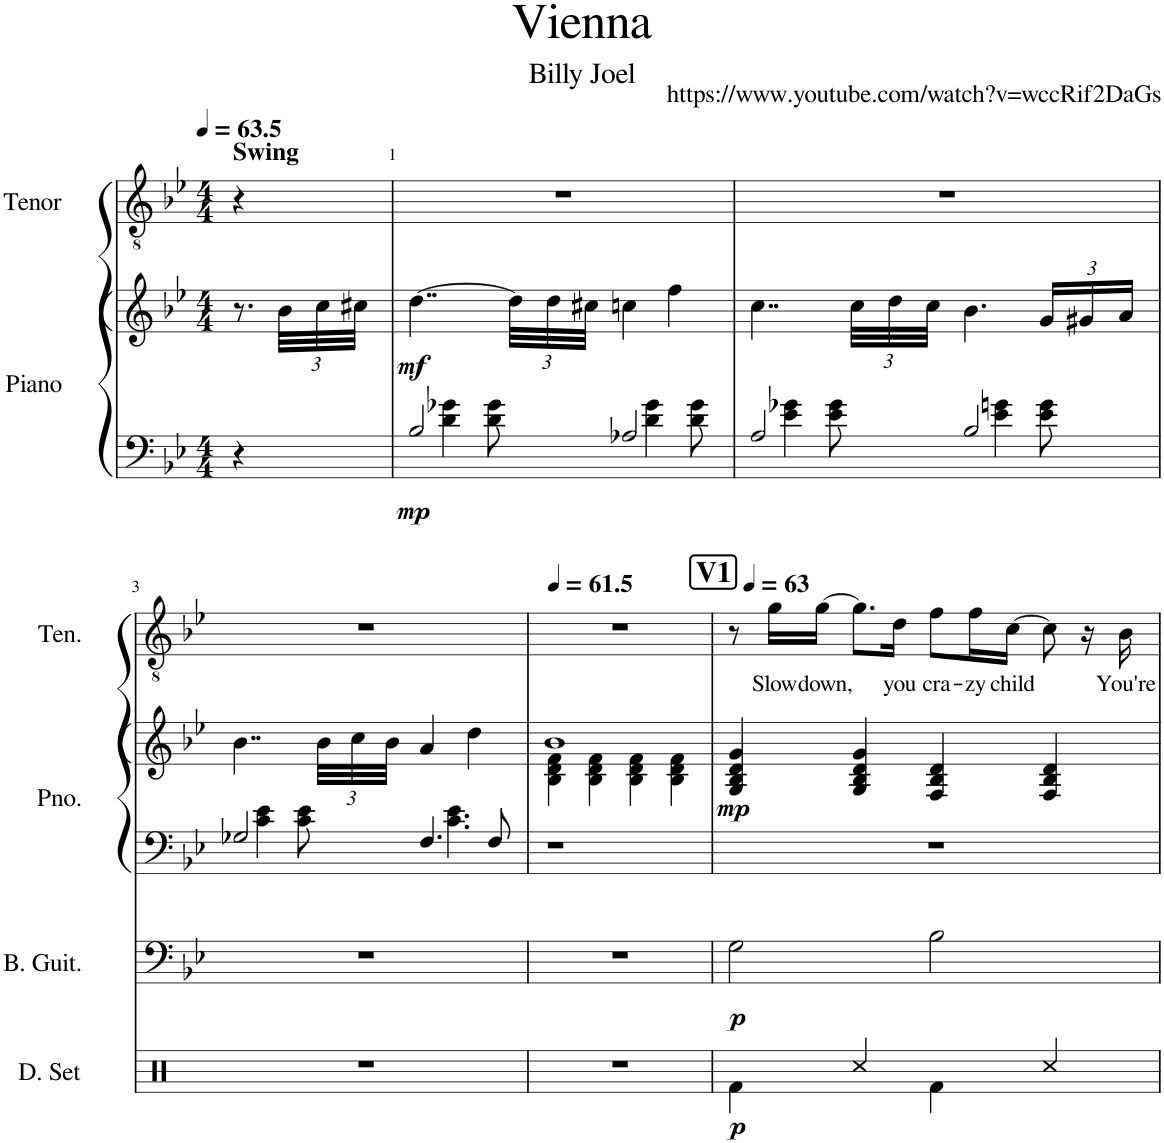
**kern	**dynam	**kern	**kern	**dynam	**kern	**text
*part3	*part3	*part2	*part2	*part2	*part1	*part1
*staff4	*staff4	*staff3	*staff2	*staff2/3	*staff1	*staff1
*I"Bass Guitar	*	*I"Piano	*	*	*I"Tenor	*
*I'B. Guit.	*	*I'Pno.	*	*	*I'Ten.	*
*stria5	*	*	*	*	*	*
*clefF4	*	*clefF4	*clefG2	*	*clefGv2	*
*Trd7c12	*	*	*	*	*	*
*k[b-e-]	*	*k[b-e-]	*k[b-e-]	*	*k[b-e-]	*
*M4/4	*	*M4/4	*M4/4	*	*M4/4	*
*MM64	*	*MM64	*MM64	*	*MM64	*
=	=	=	=	=	=	=
!	!	!	!	!	!LO:TX:a:B:t=Swing	!
4r	.	4r	8.r	.	4r	.
*	*	*	*Xbrackettup	*	*	*
.	.	.	48b-\LLL	.	.	.
.	.	.	48cc\	.	.	.
.	.	.	48cc#X\JJJ	.	.	.
=1	=1	=1	=1	=1	=1	=1
*	*	*^	*	*	*	*
!	!	!	!	!	!LO:DY:b=2	!	!
!	!	!	!	!	!LO:DY:n=1:b	!	!
1r	.	2B-/	8ryy	[4..dd\	mp mf	1r	.
.	.	.	4d\ 4g-X\	.	.	.	.
.	.	.	8d\ 8g-\	.	.	.	.
.	.	.	.	48dd\LLL]	.	.	.
.	.	.	.	48dd\	.	.	.
.	.	.	.	48cc#X\JJJ	.	.	.
.	.	2A-X/	8ryy	4ccn\	.	.	.
.	.	.	4d\ 4g-\	.	.	.	.
.	.	.	.	4ff\	.	.	.
.	.	.	8d\ 8g-\	.	.	.	.
=2	=2	=2	=2	=2	=2	=2	=2
1r	.	2A/	8ryy	4..cc\	.	1r	.
.	.	.	4e-\ 4g-X\	.	.	.	.
.	.	.	8e-\ 8g-\	.	.	.	.
.	.	.	.	48cc\LLL	.	.	.
.	.	.	.	48dd\	.	.	.
.	.	.	.	48cc\JJJ	.	.	.
.	.	2B-/	8ryy	4.b-\	.	.	.
.	.	.	4e-\ 4gn\	.	.	.	.
.	.	.	8e-\ 8g\	24g/LL	.	.	.
.	.	.	.	24g#X/	.	.	.
.	.	.	.	24a/JJ	.	.	.
!!LO:LB:g=z
=3	=3	=3	=3	=3	=3	=3	=3
1r	.	2G-X/	8ryy	4..b-\	.	1r	.
.	.	.	4c\ 4e-\	.	.	.	.
.	.	.	8c\ 8e-\	.	.	.	.
.	.	.	.	48b-\LLL	.	.	.
.	.	.	.	48cc\	.	.	.
.	.	.	.	48b-\JJJ	.	.	.
.	.	4.F/	8ryy	4a/	.	.	.
.	.	.	4.c\ 4.e-\	.	.	.	.
.	.	.	.	4dd\	.	.	.
.	.	8F/	.	.	.	.	.
*	*	*v	*v	*	*	*	*
=4	=4	=4	=4	=4	=4	=4
*	*	*	*	*	*MM62	*
*	*	*	*^	*	*	*
1r	.	1r	1b-^	4B-\ 4d\ 4f\	.	1r	.
.	.	.	.	4B-\ 4d\ 4f\	.	.	.
.	.	.	.	4B-\ 4d\ 4f\	.	.	.
.	.	.	.	4B-\ 4d\ 4f\	.	.	.
*	*	*	*v	*v	*	*	*
=5	=5	=5	=5	=5	=5	=5
!!LO:REH:place=s1:a:B:cj:fs=14:t=V1
*	*	*	*	*	*MM63	*
*	*	*	*^	*	*	*
!	!LO:DY:b	!	!	!	!LO:DY:b	!	!
*	*	*	*v	*v	*	*	*
2G\	p	1r	4G/ 4B-/ 4d/ 4g/	mp	8r	.
!	!	!	!	!	!	!LO:LY:b
.	.	.	.	.	16g\LL	Slow
!	!	!	!	!	!	!LO:LY:b
.	.	.	.	.	[16g\JJ	down,
.	.	.	4G/ 4B-/ 4d/ 4g/	.	8.g\L]	.
!	!	!	!	!	!	!LO:LY:b
.	.	.	.	.	16d\Jk	you
!	!	!	!	!	!	!LO:LY:b
2B-\	.	.	4F/ 4B-/ 4d/	.	8f\L	cra-
!	!	!	!	!	!	!LO:LY:b
.	.	.	.	.	16f\L	-zy
!	!	!	!	!	!	!LO:LY:b
.	.	.	.	.	[16c\JJ	child
.	.	.	4F/ 4B-/ 4d/	.	8c\]	.
.	.	.	.	.	16r	.
!	!	!	!	!	!	!LO:LY:b
.	.	.	.	.	16B-\	You're
=	=	=	=	=	=	=
*-	*-	*-	*-	*-	*-	*-
